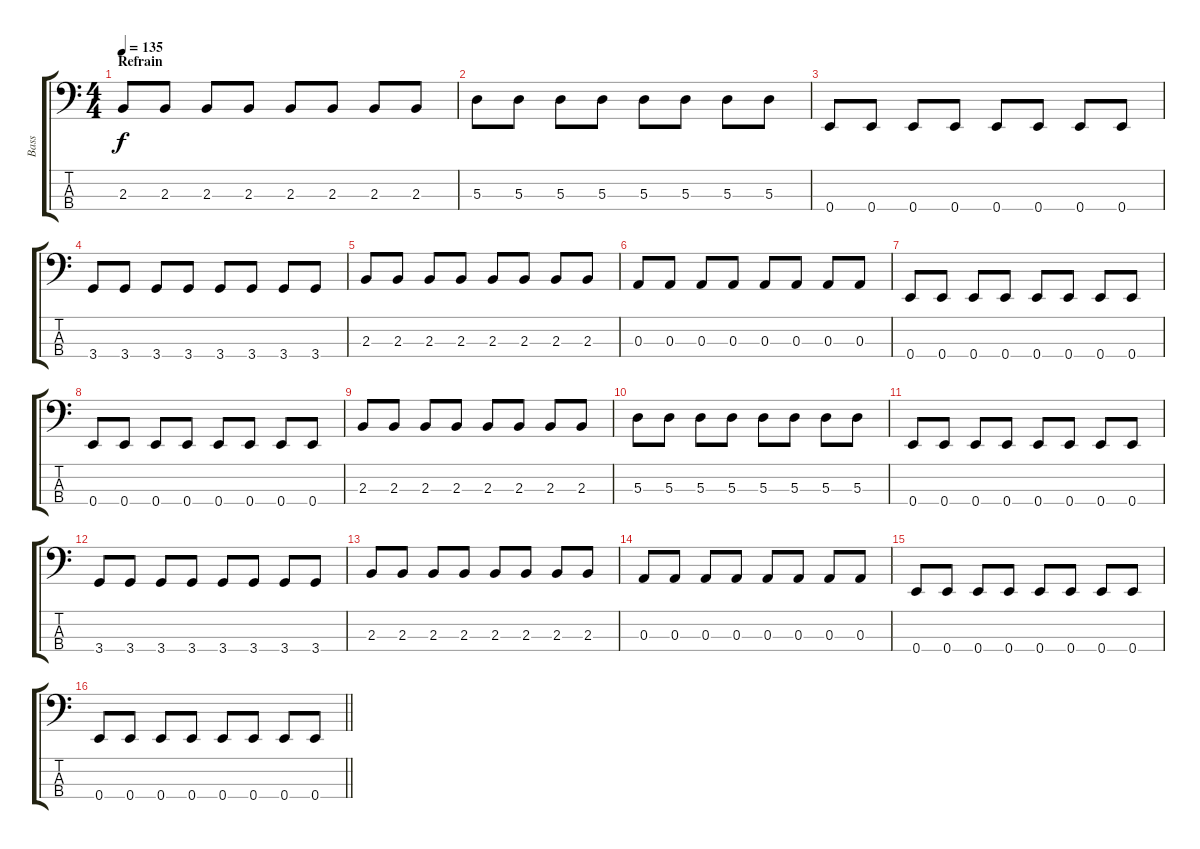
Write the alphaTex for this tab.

\track ("Bass" "Bass") {instrument electricbassfinger}
\staff {score tabs}
\tuning (G2 D2 A1 E1) {hide}
\ts (4 4)
\section ("" "Refrain")
\tempo 135
\clef f4
\ks c
2.3.8{dy f} 2.3.8 2.3.8 2.3.8 2.3.8 2.3.8 2.3.8 2.3.8 |
5.3.8 5.3.8 5.3.8 5.3.8 5.3.8 5.3.8 5.3.8 5.3.8 |
0.4.8 0.4.8 0.4.8 0.4.8 0.4.8 0.4.8 0.4.8 0.4.8 |
3.4.8 3.4.8 3.4.8 3.4.8 3.4.8 3.4.8 3.4.8 3.4.8 |
2.3.8 2.3.8 2.3.8 2.3.8 2.3.8 2.3.8 2.3.8 2.3.8 |
0.3.8 0.3.8 0.3.8 0.3.8 0.3.8 0.3.8 0.3.8 0.3.8 |
0.4.8 0.4.8 0.4.8 0.4.8 0.4.8 0.4.8 0.4.8 0.4.8 |
0.4.8 0.4.8 0.4.8 0.4.8 0.4.8 0.4.8 0.4.8 0.4.8 |
2.3.8 2.3.8 2.3.8 2.3.8 2.3.8 2.3.8 2.3.8 2.3.8 |
5.3.8 5.3.8 5.3.8 5.3.8 5.3.8 5.3.8 5.3.8 5.3.8 |
0.4.8 0.4.8 0.4.8 0.4.8 0.4.8 0.4.8 0.4.8 0.4.8 |
3.4.8 3.4.8 3.4.8 3.4.8 3.4.8 3.4.8 3.4.8 3.4.8 |
2.3.8 2.3.8 2.3.8 2.3.8 2.3.8 2.3.8 2.3.8 2.3.8 |
0.3.8 0.3.8 0.3.8 0.3.8 0.3.8 0.3.8 0.3.8 0.3.8 |
0.4.8 0.4.8 0.4.8 0.4.8 0.4.8 0.4.8 0.4.8 0.4.8 |
\barLineRight lightlight
0.4.8 0.4.8 0.4.8 0.4.8 0.4.8 0.4.8 0.4.8 0.4.8
